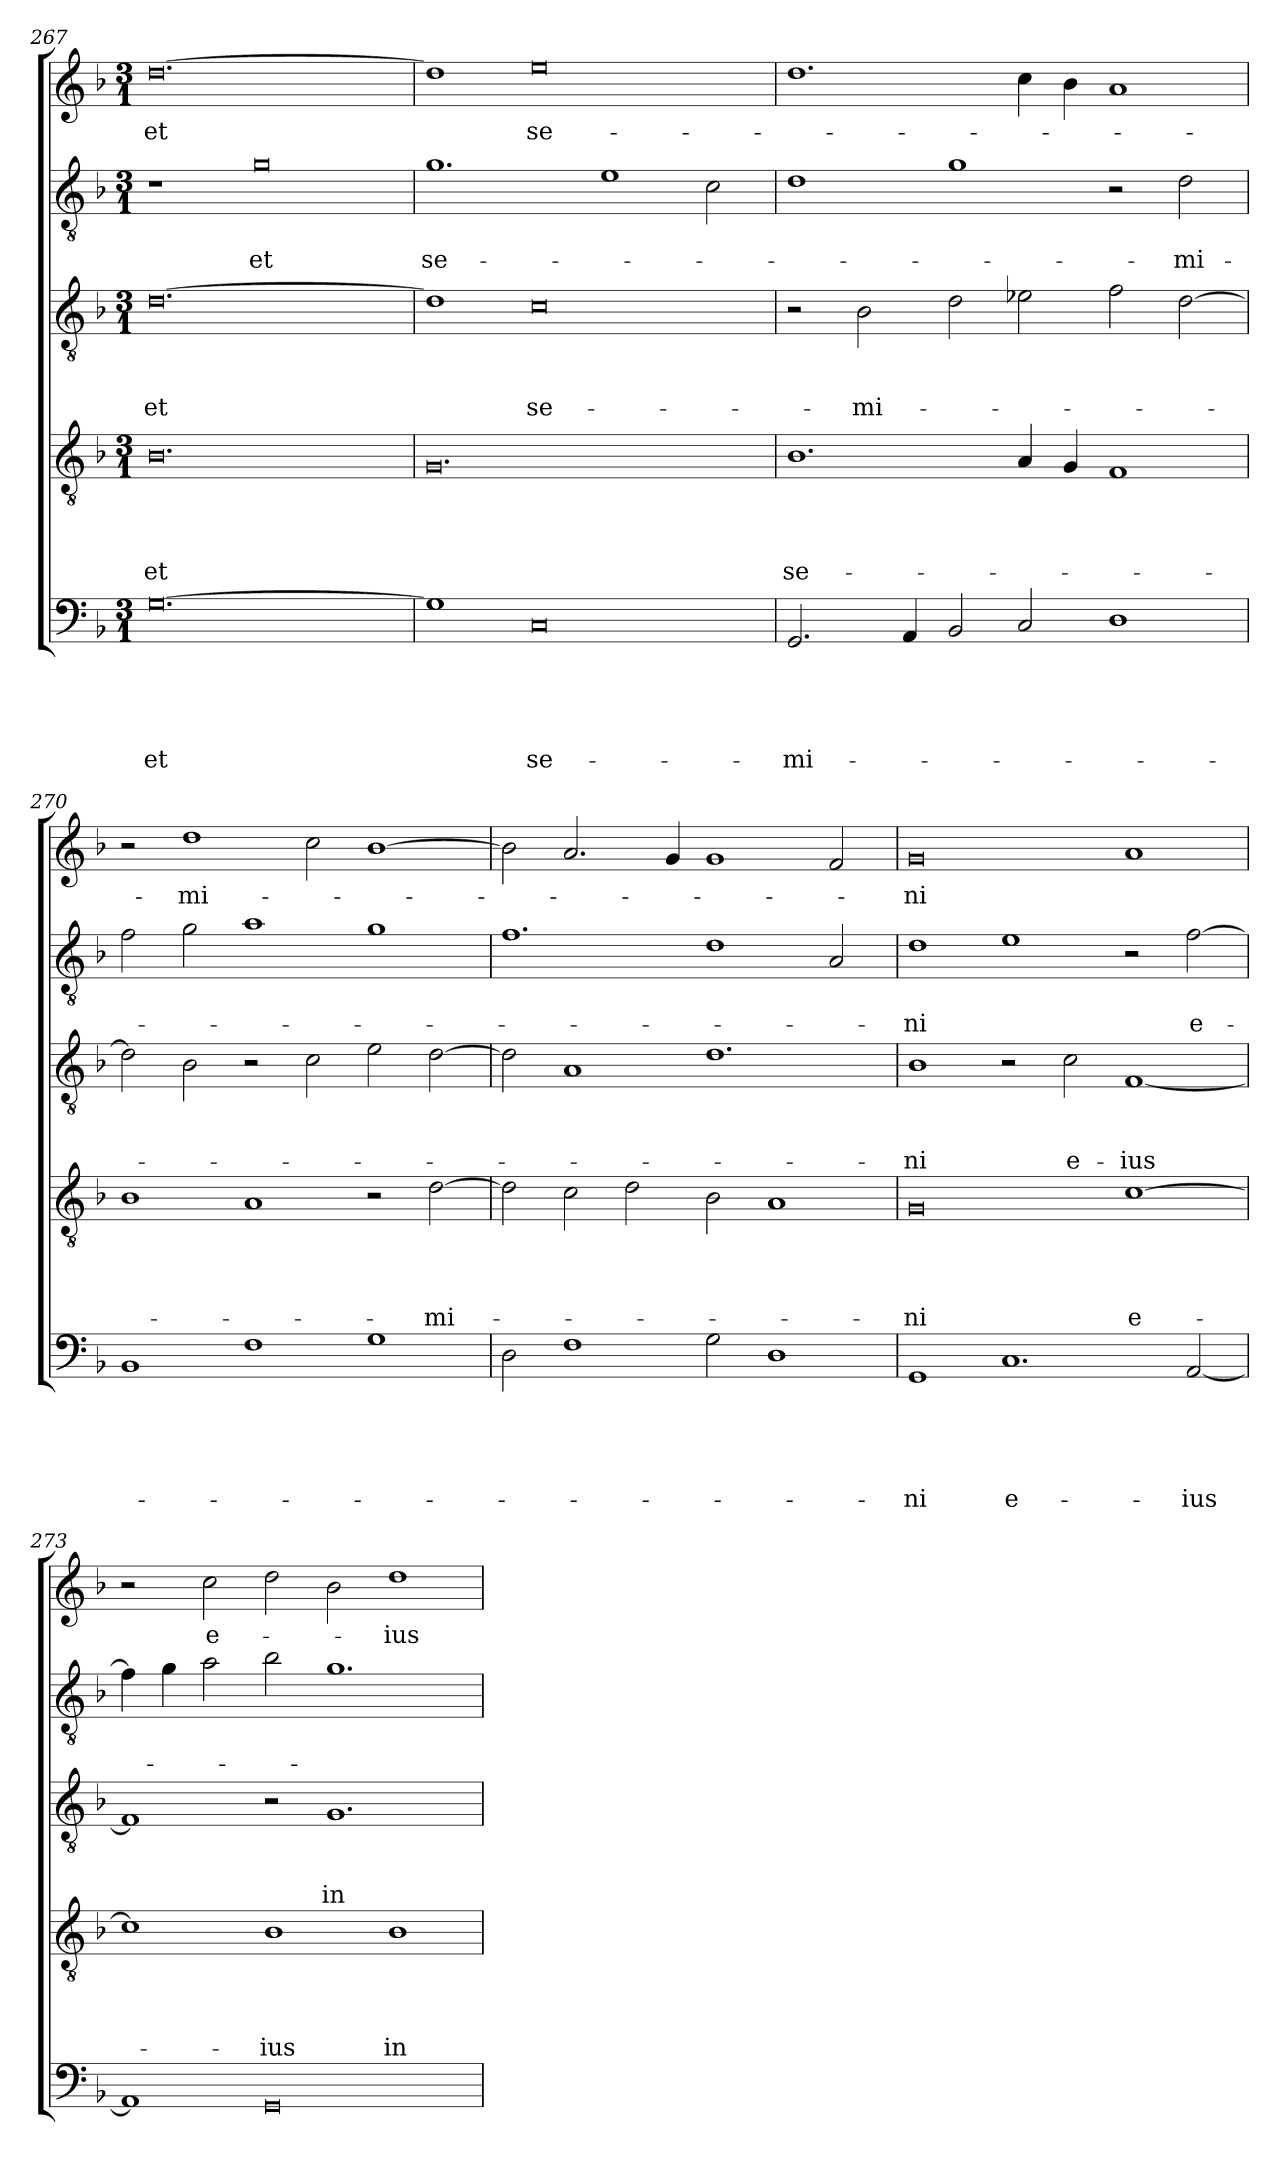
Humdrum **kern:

**kern	**text	**text	**text	**text	**text	**kern	**text	**text	**text	**text	**kern	**text	**text	**text	**kern	**text	**text	**kern	**text
*part5	*part5	*part5	*part5	*part5	*part5	*part4	*part4	*part4	*part4	*part4	*part3	*part3	*part3	*part3	*part2	*part2	*part2	*part1	*part1
*staff5	*staff5	*staff5	*staff5	*staff5	*staff5	*staff4	*staff4	*staff4	*staff4	*staff4	*staff3	*staff3	*staff3	*staff3	*staff2	*staff2	*staff2	*staff1	*staff1
!!LO:LB:g=z
*clefF4	*	*	*	*	*	*clefGv2	*	*	*	*	*clefGv2	*	*	*	*clefGv2	*	*	*clefG2	*
*k[b-]	*	*	*	*	*	*k[b-]	*	*	*	*	*k[b-]	*	*	*	*k[b-]	*	*	*k[b-]	*
*F:	*	*	*	*	*	*F:	*	*	*	*	*F:	*	*	*	*F:	*	*	*F:	*
*M3/1	*	*	*	*	*	*M3/1	*	*	*	*	*M3/1	*	*	*	*M3/1	*	*	*M3/1	*
=267	=267	=267	=267	=267	=267	=267	=267	=267	=267	=267	=267	=267	=267	=267	=267	=267	=267	=267	=267
!	!	!	!	!	!LO:LY:b	!	!	!	!	!LO:LY:b	!	!	!	!LO:LY:b	!	!	!	!	!LO:LY:b
[0.G	.	.	.	.	et	0.B-	.	.	.	et	[0.d	.	.	et	1r	.	.	[0.dd	et
!	!	!	!	!	!	!	!	!	!	!	!	!	!	!	!	!	!LO:LY:b	!	!
.	.	.	.	.	.	.	.	.	.	.	.	.	.	.	0g	.	et	.	.
=268	=268	=268	=268	=268	=268	=268	=268	=268	=268	=268	=268	=268	=268	=268	=268	=268	=268	=268	=268
!	!	!	!	!	!	!	!	!	!	!	!	!	!	!	!	!	!LO:LY:b	!	!
1G]	.	.	.	.	.	0.G	.	.	.	.	1d]	.	.	.	1.g	.	se-	1dd]	.
!	!	!	!	!	!LO:LY:b	!	!	!	!	!	!	!	!	!LO:LY:b	!	!	!	!	!LO:LY:b
0C	.	.	.	.	se-	.	.	.	.	.	0c	.	.	se-	.	.	.	0ee	se-
.	.	.	.	.	.	.	.	.	.	.	.	.	.	.	1e	.	.	.	.
.	.	.	.	.	.	.	.	.	.	.	.	.	.	.	2c\	.	.	.	.
=269	=269	=269	=269	=269	=269	=269	=269	=269	=269	=269	=269	=269	=269	=269	=269	=269	=269	=269	=269
!	!	!	!	!	!LO:LY:b	!	!	!	!	!LO:LY:b	!	!	!	!	!	!	!	!	!
2.GG/	.	.	.	.	-mi-	1.B-	.	.	.	se-	2r	.	.	.	1d	.	.	1.dd	.
!	!	!	!	!	!	!	!	!	!	!	!	!	!	!LO:LY:b	!	!	!	!	!
.	.	.	.	.	.	.	.	.	.	.	2B-\	.	.	-mi-	.	.	.	.	.
4AA/	.	.	.	.	.	.	.	.	.	.	.	.	.	.	.	.	.	.	.
2BB-/	.	.	.	.	.	.	.	.	.	.	2d\	.	.	.	1g	.	.	.	.
2C/	.	.	.	.	.	4A/	.	.	.	.	2e-X\	.	.	.	.	.	.	4cc\	.
.	.	.	.	.	.	4G/	.	.	.	.	.	.	.	.	.	.	.	4b-\	.
1D	.	.	.	.	.	1F	.	.	.	.	2f\	.	.	.	2r	.	.	1a	.
!	!	!	!	!	!	!	!	!	!	!	!	!	!	!	!	!	!LO:LY:b	!	!
.	.	.	.	.	.	.	.	.	.	.	[2d\	.	.	.	2d\	.	-mi-	.	.
=270	=270	=270	=270	=270	=270	=270	=270	=270	=270	=270	=270	=270	=270	=270	=270	=270	=270	=270	=270
1BB-	.	.	.	.	.	1B-	.	.	.	.	2d\]	.	.	.	2f\	.	.	2r	.
!	!	!	!	!	!	!	!	!	!	!	!	!	!	!	!	!	!	!	!LO:LY:b
.	.	.	.	.	.	.	.	.	.	.	2B-\	.	.	.	2g\	.	.	1dd	-mi-
1F	.	.	.	.	.	1A	.	.	.	.	2r	.	.	.	1a	.	.	.	.
.	.	.	.	.	.	.	.	.	.	.	2c\	.	.	.	.	.	.	2cc\	.
1G	.	.	.	.	.	2r	.	.	.	.	2e\	.	.	.	1g	.	.	[1b-	.
!	!	!	!	!	!	!	!	!	!	!LO:LY:b	!	!	!	!	!	!	!	!	!
.	.	.	.	.	.	[2d\	.	.	.	-mi-	[2d\	.	.	.	.	.	.	.	.
=271	=271	=271	=271	=271	=271	=271	=271	=271	=271	=271	=271	=271	=271	=271	=271	=271	=271	=271	=271
2D\	.	.	.	.	.	2d\]	.	.	.	.	2d\]	.	.	.	1.f	.	.	2b-\]	.
1F	.	.	.	.	.	2c\	.	.	.	.	1A	.	.	.	.	.	.	2.a/	.
.	.	.	.	.	.	2d\	.	.	.	.	.	.	.	.	.	.	.	.	.
.	.	.	.	.	.	.	.	.	.	.	.	.	.	.	.	.	.	4g/	.
2G\	.	.	.	.	.	2B-\	.	.	.	.	1.d	.	.	.	1d	.	.	1g	.
1D	.	.	.	.	.	1A	.	.	.	.	.	.	.	.	.	.	.	.	.
.	.	.	.	.	.	.	.	.	.	.	.	.	.	.	2A/	.	.	2f/	.
!!LO:PB:g=z
=272	=272	=272	=272	=272	=272	=272	=272	=272	=272	=272	=272	=272	=272	=272	=272	=272	=272	=272	=272
!	!	!	!	!	!LO:LY:b	!	!	!	!	!LO:LY:b	!	!	!	!LO:LY:b	!	!	!LO:LY:b	!	!LO:LY:b
1GG	.	.	.	.	-ni	0G	.	.	.	-ni	1B-	.	.	-ni	1d	.	-ni	0g	-ni
!	!	!	!	!	!LO:LY:b	!	!	!	!	!	!	!	!	!	!	!	!	!	!
1.C	.	.	.	.	e-	.	.	.	.	.	2r	.	.	.	1e	.	.	.	.
!	!	!	!	!	!	!	!	!	!	!	!	!	!	!LO:LY:b	!	!	!	!	!
.	.	.	.	.	.	.	.	.	.	.	2c\	.	.	e-	.	.	.	.	.
!	!	!	!	!	!	!	!	!	!	!LO:LY:b	!	!	!	!LO:LY:b	!	!	!	!	!
.	.	.	.	.	.	[1c	.	.	.	e-	[1F	.	.	-ius	2r	.	.	1a	.
!	!	!	!	!	!LO:LY:b	!	!	!	!	!	!	!	!	!	!	!	!LO:LY:b	!	!
[2AA/	.	.	.	.	-ius	.	.	.	.	.	.	.	.	.	[2f\	.	e-	.	.
=273	=273	=273	=273	=273	=273	=273	=273	=273	=273	=273	=273	=273	=273	=273	=273	=273	=273	=273	=273
1AA]	.	.	.	.	.	1c]	.	.	.	.	1F]	.	.	.	4f\]	.	.	2r	.
.	.	.	.	.	.	.	.	.	.	.	.	.	.	.	4g\	.	.	.	.
!	!	!	!	!	!	!	!	!	!	!	!	!	!	!	!	!	!	!	!LO:LY:b
.	.	.	.	.	.	.	.	.	.	.	.	.	.	.	2a\	.	.	2cc\	e-
!	!	!	!	!	!	!	!	!	!	!LO:LY:b	!	!	!	!	!	!	!	!	!
0GG	.	.	.	.	.	1B-	.	.	.	-ius	2r	.	.	.	2b-\	.	.	2dd\	.
!	!	!	!	!	!	!	!	!	!	!	!	!	!	!LO:LY:b	!	!	!	!	!
.	.	.	.	.	.	.	.	.	.	.	1.G	.	.	in	1.g	.	.	2b-\	.
!	!	!	!	!	!	!	!	!	!	!LO:LY:b	!	!	!	!	!	!	!	!	!LO:LY:b
.	.	.	.	.	.	1B-	.	.	.	in	.	.	.	.	.	.	.	1dd	-ius
=	=	=	=	=	=	=	=	=	=	=	=	=	=	=	=	=	=	=	=
*-	*-	*-	*-	*-	*-	*-	*-	*-	*-	*-	*-	*-	*-	*-	*-	*-	*-	*-	*-
